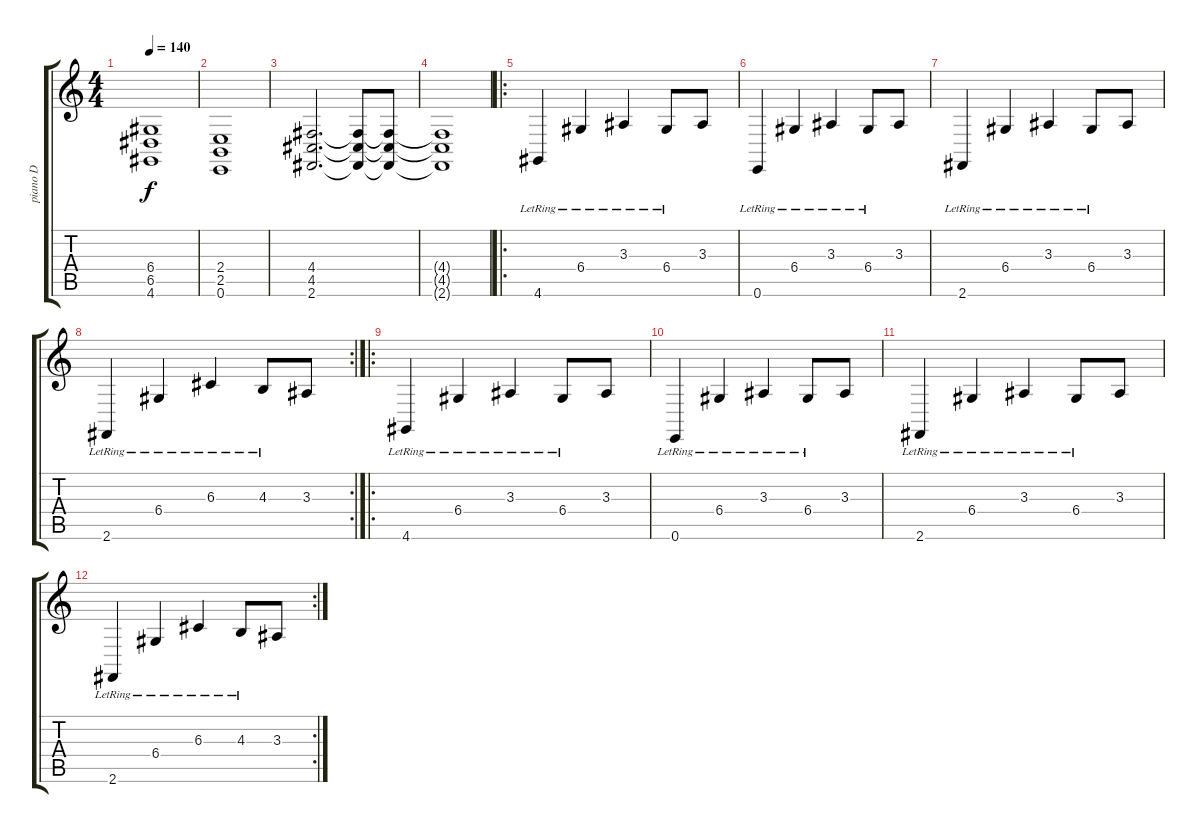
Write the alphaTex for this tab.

\track ("piano D" "piano D") {instrument acousticgrandpiano}
\staff {score tabs}
\tuning (E4 B3 G3 D3 A2 E2) {hide}
\ts (4 4)
\tempo 140
\clef g2
\ks c
(6.4 6.5 4.6).1{dy f} |
(2.4 2.5 0.6).1 |
(4.4 4.5 2.6).2{d} (4.4{t} 4.5{t} 2.6{t}).8 (4.4{t} 4.5{t} 2.6{t}).8 |
(4.4{t} 4.5{t} 2.6{t}).1 |
\ro
4.6{lr}.4 6.4{lr}.4 3.3{lr}.4 6.4{lr}.8 3.3.8 |
0.6{lr}.4 6.4{lr}.4 3.3{lr}.4 6.4{lr}.8 3.3.8 |
2.6{lr}.4 6.4{lr}.4 3.3{lr}.4 6.4{lr}.8 3.3.8 |
\rc 2
2.6{lr}.4 6.4{lr}.4 6.3{lr}.4 4.3{lr}.8 3.3.8 |
\ro
4.6{lr}.4 6.4{lr}.4 3.3{lr}.4 6.4{lr}.8 3.3.8 |
0.6{lr}.4 6.4{lr}.4 3.3{lr}.4 6.4{lr}.8 3.3.8 |
2.6{lr}.4 6.4{lr}.4 3.3{lr}.4 6.4{lr}.8 3.3.8 |
\rc 2
2.6{lr}.4 6.4{lr}.4 6.3{lr}.4 4.3{lr}.8 3.3.8
